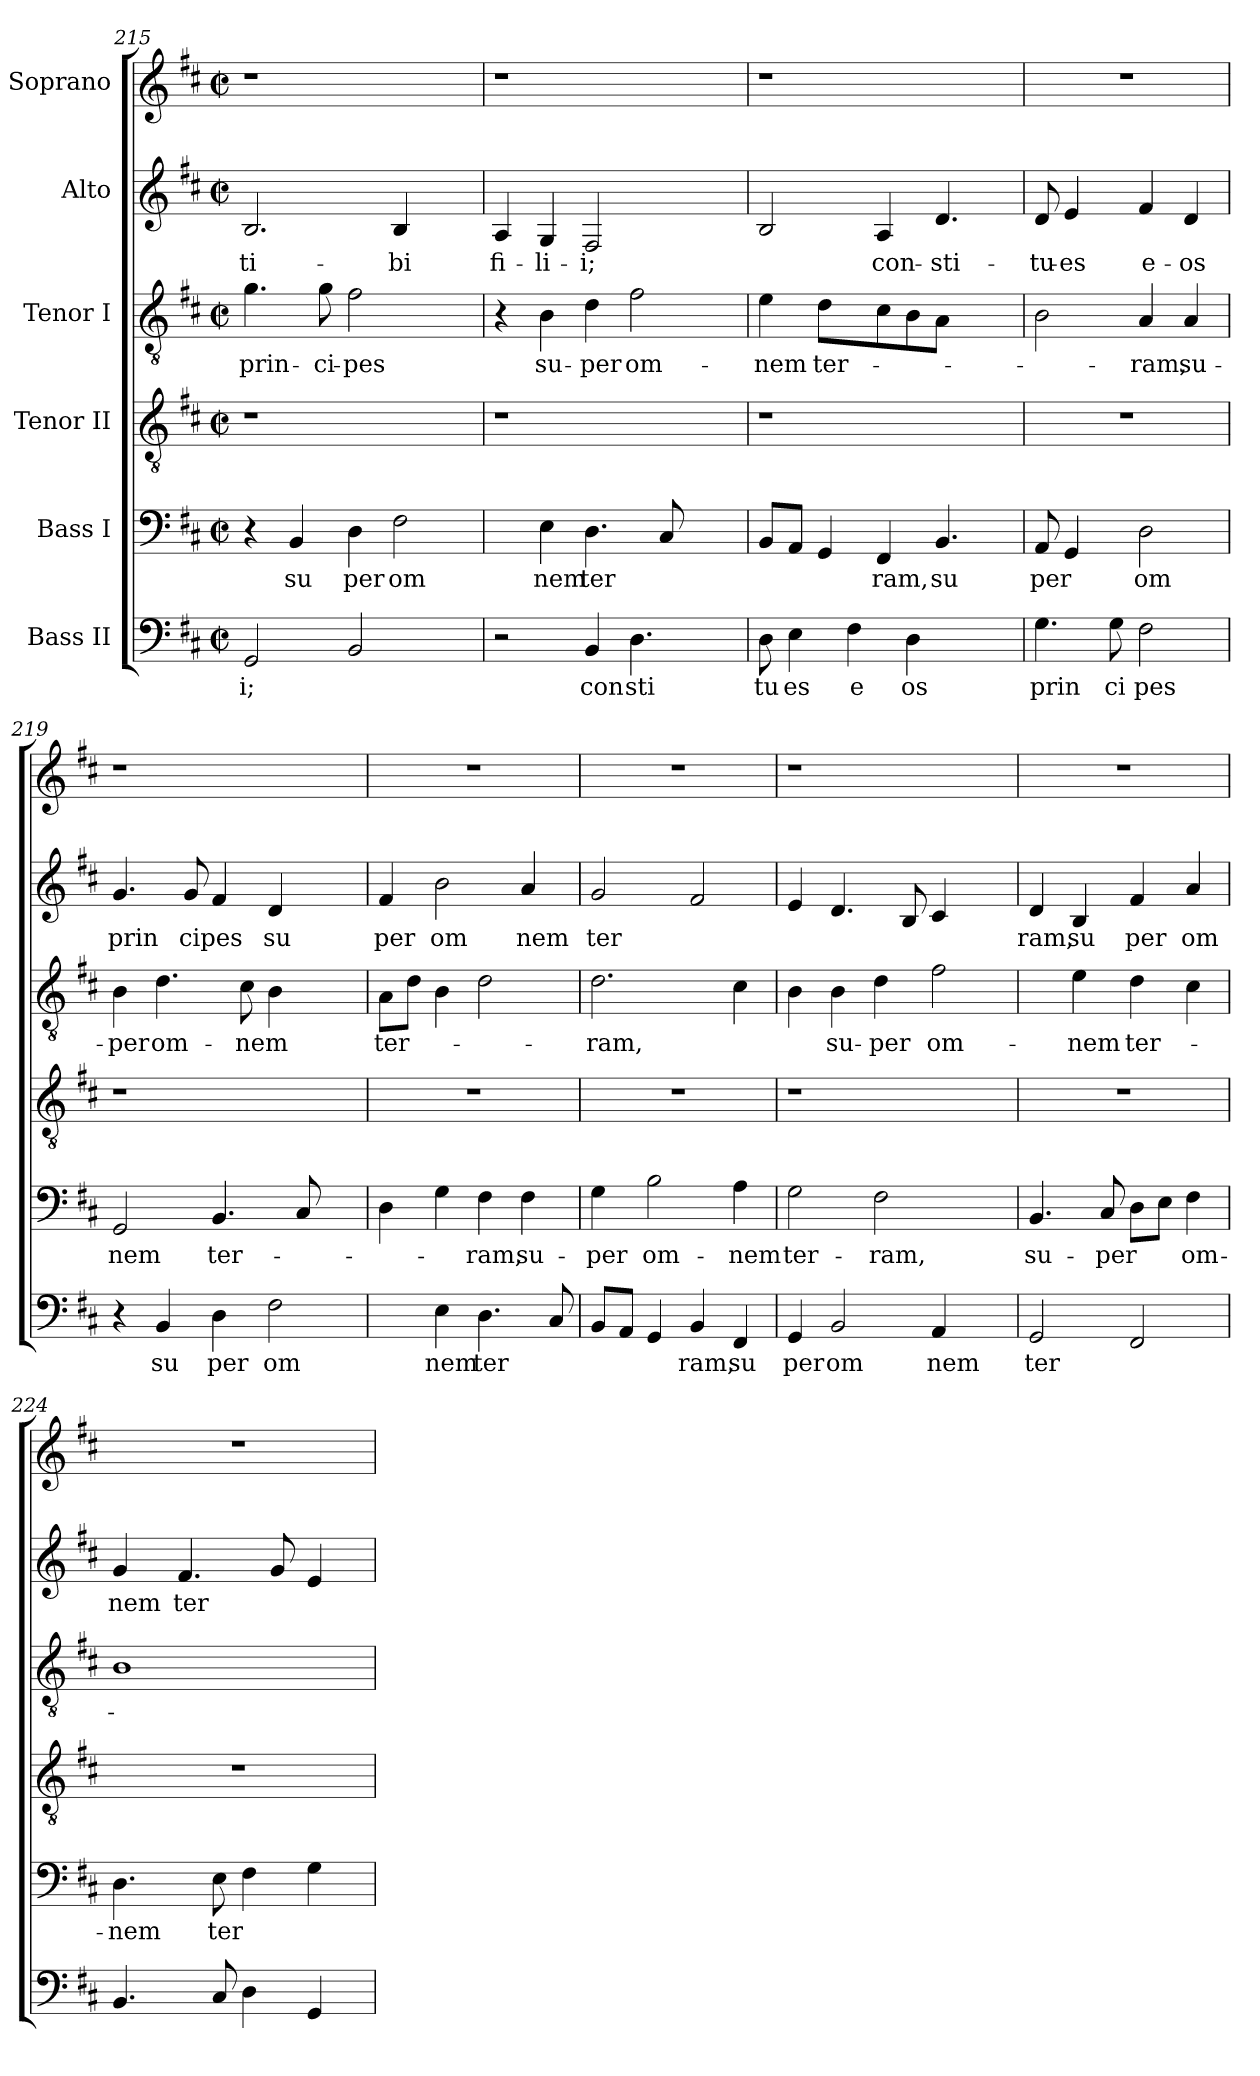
**kern	**text	**kern	**text	**kern	**kern	**text	**kern	**text	**kern
*part6	*part6	*part5	*part5	*part4	*part3	*part3	*part2	*part2	*part1
*staff6	*staff6	*staff5	*staff5	*staff4	*staff3	*staff3	*staff2	*staff2	*staff1
*I"Bass II	*	*I"Bass I	*	*I"Tenor II	*I"Tenor I	*	*I"Alto	*	*I"Soprano
!!LO:PB:g=z
*clefF4	*	*clefF4	*	*clefGv2	*clefGv2	*	*clefG2	*	*clefG2
*k[f#c#]	*	*k[f#c#]	*	*k[f#c#]	*k[f#c#]	*	*k[f#c#]	*	*k[f#c#]
*D:	*	*D:	*	*D:	*D:	*	*D:	*	*D:
*M2/2	*	*M2/2	*	*M2/2	*M2/2	*	*M2/2	*	*M2/2
*met(c|)	*	*met(c|)	*	*met(c|)	*met(c|)	*	*met(c|)	*	*met(c|)
=215	=215	=215	=215	=215	=215	=215	=215	=215	=215
!	!LO:LY:b:cj	!	!	!	!	!LO:LY:b:cj	!	!LO:LY:b:cj	!
2GG/	i;	4r	.	1r	4.g\	prin-	2.B/	ti-	1r
!	!	!	!LO:LY:b:cj	!	!	!	!	!	!
.	.	4BB/	su	.	.	.	.	.	.
!	!	!	!	!	!	!LO:LY:b:cj	!	!	!
.	.	.	.	.	8g\	-ci-	.	.	.
!	!	!	!LO:LY:b:cj	!	!	!LO:LY:b:cj	!	!	!
2BB/	.	4D\	per	.	2f#\	-pes	.	.	.
!	!	!	!LO:LY:b:cj	!	!	!	!	!LO:LY:b:cj	!
.	.	2F#\	om	.	.	.	4B/	-bi	.
4ryy	.	.	.	4ryy	4ryy	.	4ryy	.	4ryy
=216	=216	=216	=216	=216	=216	=216	=216	=216	=216
!	!	!	!	!	!	!	!	!LO:LY:b:cj	!
2r	.	4ryy	.	1r	4r	.	4A/	fi-	1r
!	!	!	!LO:LY:b:cj	!	!	!LO:LY:b:cj	!	!LO:LY:b:cj	!
.	.	4E\	nem	.	4B\	su-	4G/	-li-	.
!	!LO:LY:b:cj	!	!LO:LY:b	!	!	!LO:LY:b:cj	!	!LO:LY:b:cj	!
4BB/	con	4.D\	ter	.	4d\	-per	2F#/	-i;	.
!	!LO:LY:b:cj	!	!	!	!	!LO:LY:b:cj	!	!	!
4.D\	sti	.	.	.	2f#\	om-	.	.	.
.	.	8C#/	.	.	.	.	.	.	.
.	.	4ryy	.	4ryy	.	.	4ryy	.	4ryy
8ryy	.	.	.	.	.	.	.	.	.
=217	=217	=217	=217	=217	=217	=217	=217	=217	=217
!	!LO:LY:b:cj	!	!	!	!	!LO:LY:b:cj	!	!	!
8D\	tu	8BB/L	.	1r	4e\	-nem	2B/	.	1r
!	!LO:LY:b:cj	!	!	!	!	!	!	!	!
4E\	es	8AA/J	.	.	.	.	.	.	.
!	!	!	!	!	!	!LO:LY:b	!	!	!
.	.	4GG/	.	.	8d\L	ter-	.	.	.
!	!LO:LY:b:cj	!	!	!	!	!	!	!	!
4F#\	e	.	.	.	8ryy	.	.	.	.
!	!	!	!LO:LY:b:cj	!	!	!	!	!LO:LY:b:cj	!
.	.	4FF#/	ram,	.	8c#\	.	4A/	con-	.
!	!LO:LY:b:cj	!	!	!	!	!	!	!	!
4D\	os	.	.	.	8B\	.	.	.	.
!	!	!	!LO:LY:b:cj	!	!	!	!	!LO:LY:b:cj	!
.	.	4.BB/	su	.	8A\J	.	4.d/	-sti-	.
4ryy	.	.	.	.	4ryy	.	.	.	.
.	.	.	.	8ryy	.	.	.	.	8ryy
=218	=218	=218	=218	=218	=218	=218	=218	=218	=218
!	!LO:LY:b:cj	!	!LO:LY:b	!	!	!	!	!LO:LY:b:cj	!
4.G\	prin	8AA/	per	1r	2B\	.	8d/	-tu-	1r
!	!	!	!	!	!	!	!	!LO:LY:b:cj	!
.	.	4GG/	.	.	.	.	4e/	-es	.
!	!LO:LY:b:cj	!	!	!	!	!	!	!	!
8G\	ci	8ryy	.	.	.	.	8ryy	.	.
!	!LO:LY:b:cj	!	!LO:LY:b:cj	!	!	!LO:LY:b:cj	!	!LO:LY:b:cj	!
2F#\	pes	2D\	om	.	4A/	-ram,	4f#/	e-	.
!	!	!	!	!	!	!LO:LY:b:cj	!	!LO:LY:b:cj	!
.	.	.	.	.	4A/	su-	4d/	-os	.
!!LO:LB:g=z
=219	=219	=219	=219	=219	=219	=219	=219	=219	=219
!	!	!	!LO:LY:b:cj	!	!	!LO:LY:b:cj	!	!LO:LY:b:cj	!
4r	.	2GG/	nem	1r	4B\	-per	4.g/	prin	1r
!	!LO:LY:b:cj	!	!	!	!	!LO:LY:b:cj	!	!	!
4BB/	su	.	.	.	4.d\	om-	.	.	.
!	!	!	!	!	!	!	!	!LO:LY:b	!
.	.	.	.	.	.	.	8g/	cipes	.
!	!LO:LY:b:cj	!	!LO:LY:b	!	!	!	!	!	!
4D\	per	4.BB/	ter-	.	.	.	4f#/	.	.
!	!	!	!	!	!	!LO:LY:b	!	!	!
.	.	.	.	.	8c#\	-nem	.	.	.
!	!LO:LY:b:cj	!	!	!	!	!	!	!LO:LY:b:cj	!
2F#\	om	.	.	.	4B\	.	4d/	su	.
.	.	8C#/	.	.	.	.	.	.	.
.	.	4ryy	.	4ryy	4ryy	.	4ryy	.	4ryy
=220	=220	=220	=220	=220	=220	=220	=220	=220	=220
!	!	!	!	!	!	!LO:LY:b	!	!LO:LY:b:cj	!
4ryy	.	4D\	.	1r	8A\L	ter-	4f#/	per	1r
.	.	.	.	.	8d\J	.	.	.	.
!	!LO:LY:b:cj	!	!	!	!	!	!	!LO:LY:b:cj	!
4E\	nem	4G\	.	.	4B\	.	2b\	om	.
!	!LO:LY:b	!	!LO:LY:b:cj	!	!	!	!	!	!
4.D\	ter	4F#\	-ram,	.	2d\	.	.	.	.
!	!	!	!LO:LY:b:cj	!	!	!	!	!LO:LY:b:cj	!
.	.	4F#\	su-	.	.	.	4a/	nem	.
8C#/	.	.	.	.	.	.	.	.	.
=221	=221	=221	=221	=221	=221	=221	=221	=221	=221
!	!	!	!LO:LY:b:cj	!	!	!LO:LY:b	!	!LO:LY:b	!
8BB/L	.	4G\	-per	1r	2.d\	-ram,	2g/	ter	1r
8AA/J	.	.	.	.	.	.	.	.	.
!	!	!	!LO:LY:b:cj	!	!	!	!	!	!
4GG/	.	2B\	om-	.	.	.	.	.	.
!	!LO:LY:b:cj	!	!	!	!	!	!	!	!
4BB/	ram,	.	.	.	.	.	2f#/	.	.
!	!LO:LY:b:cj	!	!LO:LY:b:cj	!	!	!	!	!	!
4FF#/	su	4A\	-nem	.	4c#\	.	.	.	.
=222	=222	=222	=222	=222	=222	=222	=222	=222	=222
!	!LO:LY:b:cj	!	!LO:LY:b:cj	!	!	!	!	!	!
4GG/	per	2G\	ter-	1r	4B\	.	4e/	.	1r
!	!LO:LY:b:cj	!	!	!	!	!LO:LY:b:cj	!	!	!
2BB/	om	.	.	.	4B\	su-	4.d/	.	.
!	!	!	!LO:LY:b:cj	!	!	!LO:LY:b:cj	!	!	!
.	.	2F#\	-ram,	.	4d\	-per	.	.	.
.	.	.	.	.	.	.	8B/	.	.
!	!LO:LY:b:cj	!	!	!	!	!LO:LY:b:cj	!	!	!
4AA/	nem	.	.	.	2f#\	om-	4c#/	.	.
4ryy	.	4ryy	.	4ryy	.	.	4ryy	.	4ryy
=223	=223	=223	=223	=223	=223	=223	=223	=223	=223
!	!LO:LY:b	!	!LO:LY:b:cj	!	!	!	!	!LO:LY:b:cj	!
2GG/	ter	4.BB/	su-	1r	4ryy	.	4d/	ram,	1r
!	!	!	!	!	!	!LO:LY:b:cj	!	!LO:LY:b:cj	!
.	.	.	.	.	4e\	-nem	4B/	su	.
!	!	!	!LO:LY:b	!	!	!	!	!	!
.	.	8C#/	-per	.	.	.	.	.	.
!	!	!	!	!	!	!LO:LY:b	!	!LO:LY:b:cj	!
2FF#/	.	8D\L	.	.	4d\	ter-	4f#/	per	.
.	.	8E\J	.	.	.	.	.	.	.
!	!	!	!LO:LY:b:cj	!	!	!	!	!LO:LY:b:cj	!
.	.	4F#\	om-	.	4c#\	.	4a/	om	.
!!LO:PB:g=z
=224	=224	=224	=224	=224	=224	=224	=224	=224	=224
!	!	!	!LO:LY:b:cj	!	!	!	!	!LO:LY:b:cj	!
*^	*	*	*	*	*^	*	*	*	*
4.BB/	8ryy	.	4.D\	-nem	1r	1B	4ryy	.	4g/	nem	1r
.	32.ryy	.	.	.	.	.	.	.	.	.	.
.	2ryy	.	.	.	.	.	.	.	.	.	.
!	!	!	!	!	!	!	!	!	!	!LO:LY:b	!
.	.	.	.	.	.	.	64ryy	.	4.f#/	ter	.
.	.	.	.	.	.	.	2ryy	.	.	.	.
!	!	!	!	!LO:LY:b	!	!	!	!	!	!	!
8C#/	.	.	8E\	ter	.	.	.	.	.	.	.
4D\	.	.	4F#\	.	.	.	.	.	.	.	.
.	.	.	.	.	.	.	.	.	8g/	.	.
.	4ryy	.	.	.	.	.	.	.	.	.	.
4GG/	.	.	4G\	.	.	.	.	.	4e/	.	.
.	.	.	.	.	.	.	8...ryy	.	.	.	.
.	16ryy	.	.	.	.	.	.	.	.	.	.
.	64ryy	.	.	.	.	.	.	.	.	.	.
*v	*v	*	*	*	*	*v	*v	*	*	*	*
=	=	=	=	=	=	=	=	=	=
*-	*-	*-	*-	*-	*-	*-	*-	*-	*-
